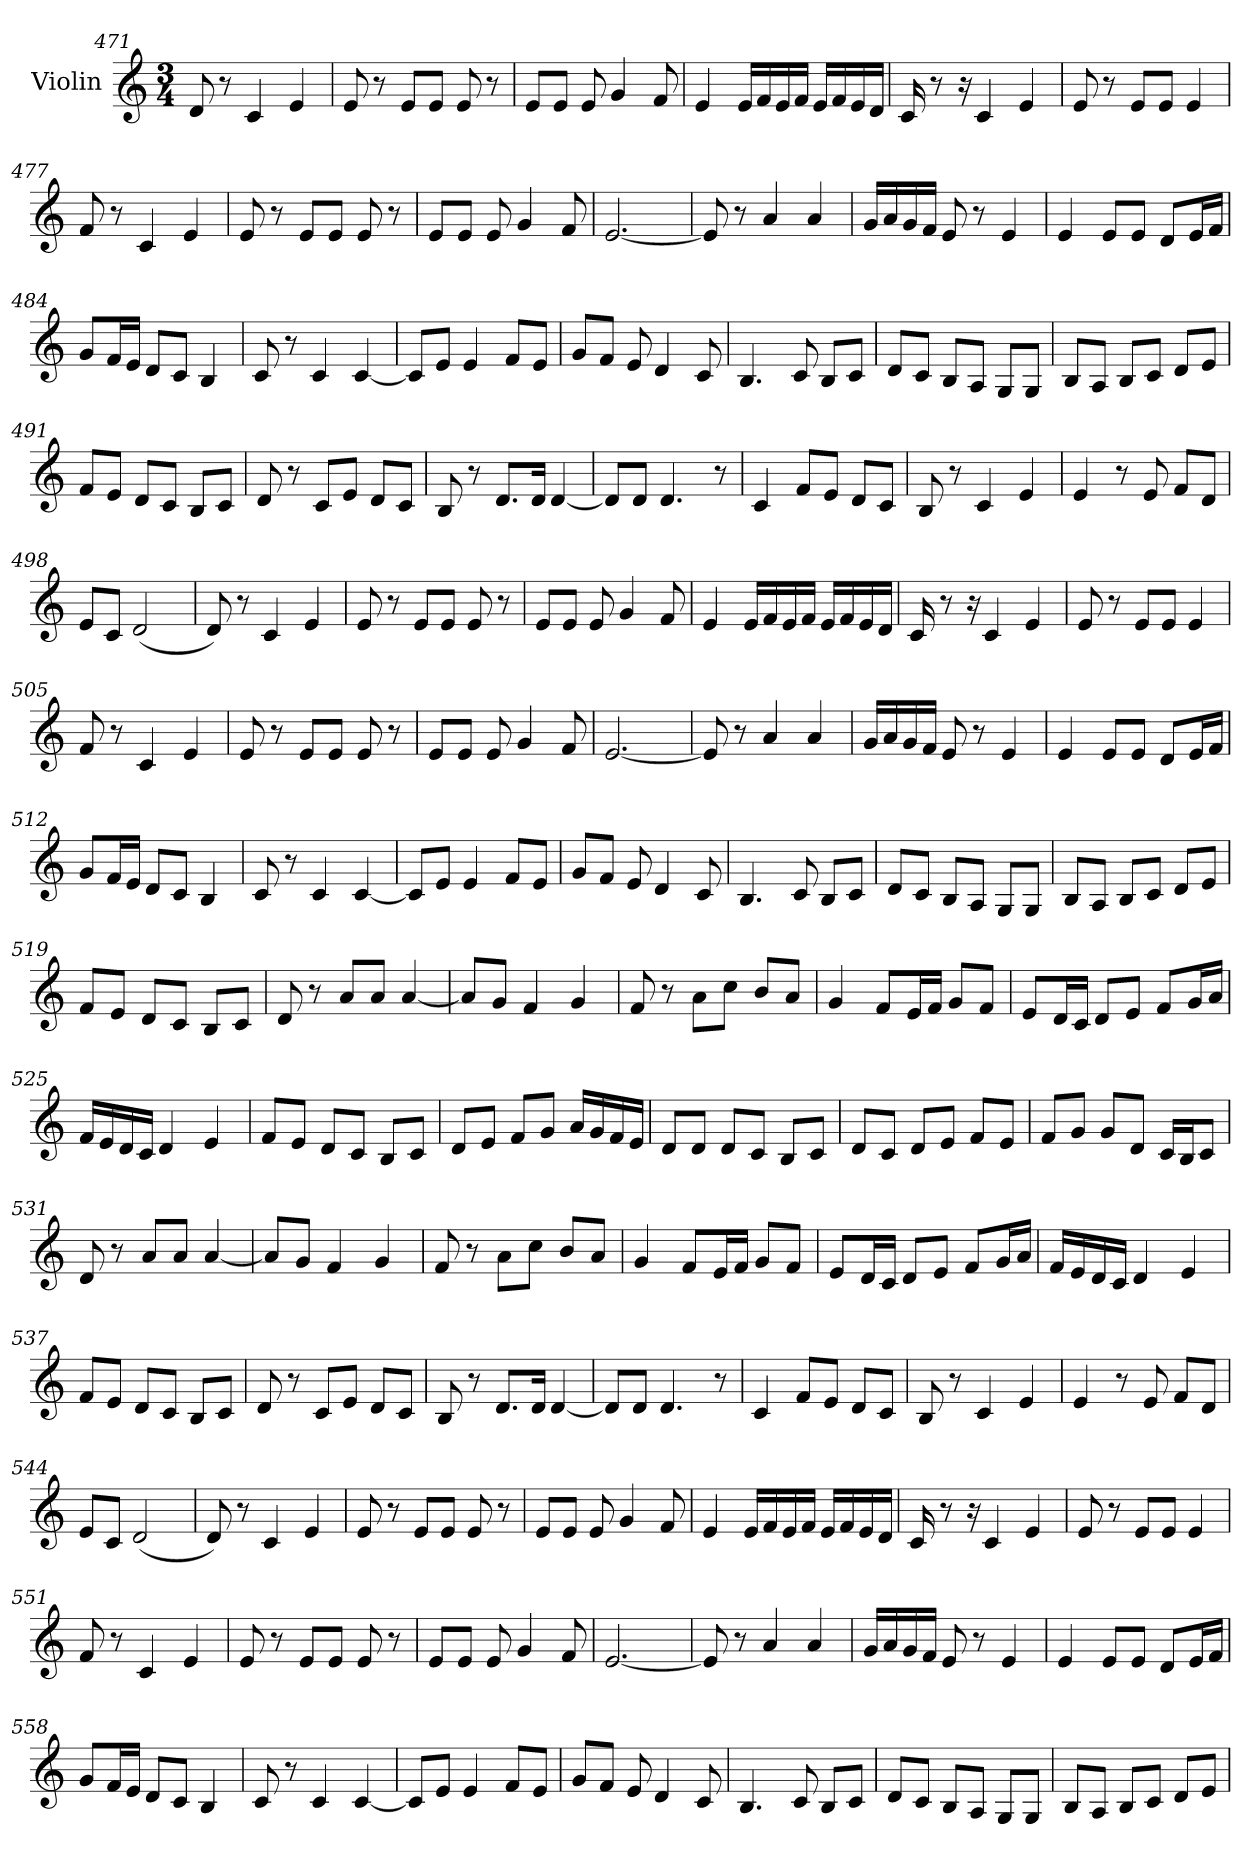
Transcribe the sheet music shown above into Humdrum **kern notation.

**kern
*part1
*staff1
*I"Violin
*clefG2
*k[]
*M3/4
=471
8d/
8r
4c/
4e/
!!LO:LB:g=z
=472
8e/
8r
8e/L
8e/J
8e/
8r
=473
8e/L
8e/J
8e/
4g/
8f/
=474
4e/
16e/LL
16f/
16e/
16f/JJ
16e/LL
16f/
16e/
16d/JJ
=475
16c/
8r
16r
4c/
4e/
=476
8e/
8r
8e/L
8e/J
4e/
=477
8f/
8r
4c/
4e/
!!LO:LB:g=z
=478
8e/
8r
8e/L
8e/J
8e/
8r
=479
8e/L
8e/J
8e/
4g/
8f/
=480
[2.e/
=481
8e/]
8r
4a/
4a/
=482
16g/LL
16a/
16g/
16f/JJ
8e/
8r
4e/
=483
4e/
8e/L
8e/J
8d/L
16e/L
16f/JJ
=484
8g/L
16f/L
16e/JJ
8d/L
8c/J
4B/
!!LO:LB:g=z
=485
8c/
8r
4c/
[4c/
=486
8c/L]
8e/J
4e/
8f/L
8e/J
=487
8g/L
8f/J
8e/
4d/
8c/
=488
4.B/
8c/
8B/L
8c/J
=489
8d/L
8c/J
8B/L
8A/J
8G/L
8G/J
=490
8B/L
8A/J
8B/L
8c/J
8d/L
8e/J
!!LO:LB:g=z
=491
8f/L
8e/J
8d/L
8c/J
8B/L
8c/J
=492
8d/
8r
8c/L
8e/J
8d/L
8c/J
=493
8B/
8r
8.d/L
16d/Jk
[4d/
=494
8d/L]
8d/J
4.d/
8r
=495
4c/
8f/L
8e/J
8d/L
8c/J
=496
8B/
8r
4c/
4e/
!!LO:LB:g=z
=497
4e/
8r
8e/
8f/L
8d/J
=498
8e/L
8c/J
(<2d/
=499
8d/)
8r
4c/
4e/
=500
8e/
8r
8e/L
8e/J
8e/
8r
=501
8e/L
8e/J
8e/
4g/
8f/
=502
4e/
16e/LL
16f/
16e/
16f/JJ
16e/LL
16f/
16e/
16d/JJ
!!LO:PB:g=z
=503
16c/
8r
16r
4c/
4e/
=504
8e/
8r
8e/L
8e/J
4e/
=505
8f/
8r
4c/
4e/
=506
8e/
8r
8e/L
8e/J
8e/
8r
=507
8e/L
8e/J
8e/
4g/
8f/
=508
[2.e/
=509
8e/]
8r
4a/
4a/
!!LO:LB:g=z
=510
16g/LL
16a/
16g/
16f/JJ
8e/
8r
4e/
=511
4e/
8e/L
8e/J
8d/L
16e/L
16f/JJ
=512
8g/L
16f/L
16e/JJ
8d/L
8c/J
4B/
=513
8c/
8r
4c/
[4c/
=514
8c/L]
8e/J
4e/
8f/L
8e/J
=515
8g/L
8f/J
8e/
4d/
8c/
!!LO:LB:g=z
=516
4.B/
8c/
8B/L
8c/J
=517
8d/L
8c/J
8B/L
8A/J
8G/L
8G/J
=518
8B/L
8A/J
8B/L
8c/J
8d/L
8e/J
=519
8f/L
8e/J
8d/L
8c/J
8B/L
8c/J
=520
8d/
8r
8a/L
8a/J
[4a/
=521
8a/L]
8g/J
4f/
4g/
!!LO:LB:g=z
=522
8f/
8r
8a\L
8cc\J
8b/L
8a/J
=523
4g/
8f/L
16e/L
16f/JJ
8g/L
8f/J
=524
8e/L
16d/L
16c/JJ
8d/L
8e/J
8f/L
16g/L
16a/JJ
=525
16f/LL
16e/
16d/
16c/JJ
4d/
4e/
=526
8f/L
8e/J
8d/L
8c/J
8B/L
8c/J
=527
8d/L
8e/J
8f/L
8g/J
16a/LL
16g/
16f/
16e/JJ
!!LO:LB:g=z
=528
8d/L
8d/J
8d/L
8c/J
8B/L
8c/J
=529
8d/L
8c/J
8d/L
8e/J
8f/L
8e/J
=530
8f/L
8g/J
8g/L
8d/J
16c/LL
16B/J
8c/J
=531
8d/
8r
8a/L
8a/J
[4a/
=532
8a/L]
8g/J
4f/
4g/
=533
8f/
8r
8a\L
8cc\J
8b/L
8a/J
!!LO:LB:g=z
=534
4g/
8f/L
16e/L
16f/JJ
8g/L
8f/J
=535
8e/L
16d/L
16c/JJ
8d/L
8e/J
8f/L
16g/L
16a/JJ
=536
16f/LL
16e/
16d/
16c/JJ
4d/
4e/
=537
8f/L
8e/J
8d/L
8c/J
8B/L
8c/J
=538
8d/
8r
8c/L
8e/J
8d/L
8c/J
=539
8B/
8r
8.d/L
16d/Jk
[4d/
!!LO:LB:g=z
=540
8d/L]
8d/J
4.d/
8r
=541
4c/
8f/L
8e/J
8d/L
8c/J
=542
8B/
8r
4c/
4e/
=543
4e/
8r
8e/
8f/L
8d/J
=544
8e/L
8c/J
(<2d/
=545
8d/)
8r
4c/
4e/
=546
8e/
8r
8e/L
8e/J
8e/
8r
!!LO:LB:g=z
=547
8e/L
8e/J
8e/
4g/
8f/
=548
4e/
16e/LL
16f/
16e/
16f/JJ
16e/LL
16f/
16e/
16d/JJ
=549
16c/
8r
16r
4c/
4e/
=550
8e/
8r
8e/L
8e/J
4e/
=551
8f/
8r
4c/
4e/
=552
8e/
8r
8e/L
8e/J
8e/
8r
!!LO:PB:g=z
=553
8e/L
8e/J
8e/
4g/
8f/
=554
[2.e/
=555
8e/]
8r
4a/
4a/
=556
16g/LL
16a/
16g/
16f/JJ
8e/
8r
4e/
=557
4e/
8e/L
8e/J
8d/L
16e/L
16f/JJ
=558
8g/L
16f/L
16e/JJ
8d/L
8c/J
4B/
=559
8c/
8r
4c/
[4c/
!!LO:LB:g=z
=560
8c/L]
8e/J
4e/
8f/L
8e/J
=561
8g/L
8f/J
8e/
4d/
8c/
=562
4.B/
8c/
8B/L
8c/J
=563
8d/L
8c/J
8B/L
8A/J
8G/L
8G/J
=564
8B/L
8A/J
8B/L
8c/J
8d/L
8e/J
=
*-
